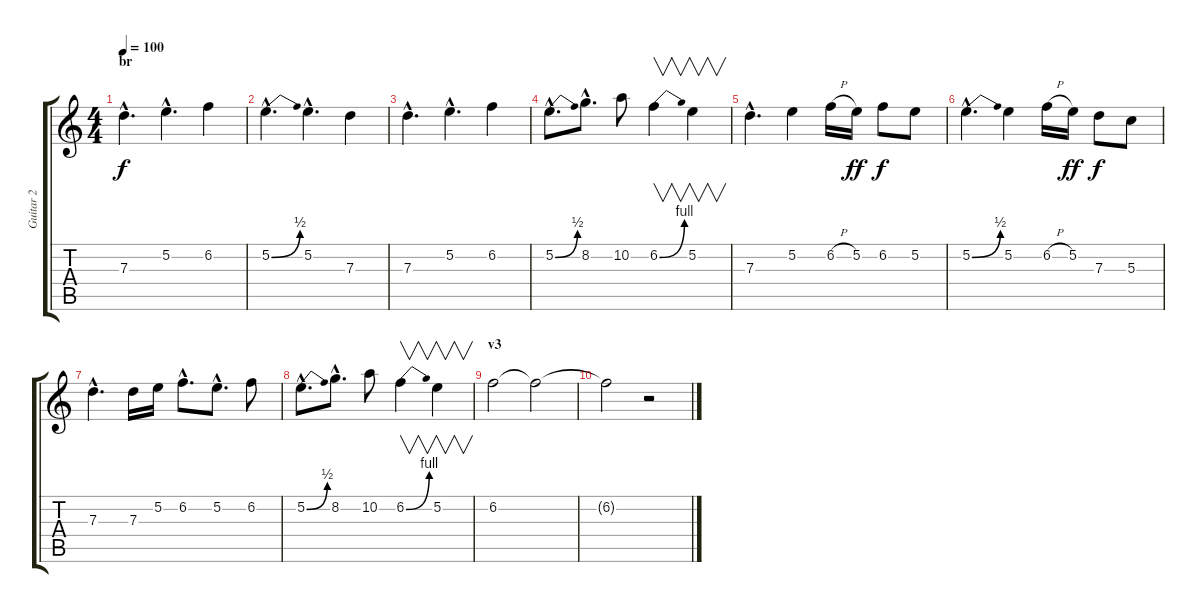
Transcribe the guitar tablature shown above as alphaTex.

\track ("Guitar 2" "Guitar 2") {instrument distortionguitar}
\staff {score tabs}
\tuning (E4 B3 G3 D3 A2 E2) {hide}
\ts (4 4)
\section ("" "br")
\tempo 100
\clef g2
\ks c
7.3{hac}.4{d dy f} 5.2{hac}.4{d} 6.2.4 |
5.2{be (bend 0 0 60 2) hac}.4{d} 5.2{hac}.4{d} 7.3.4 |
7.3{hac}.4{d} 5.2{hac}.4{d} 6.2.4 |
5.2{be (bend 0 0 60 2) hac}.8{d} 8.2{hac}.8{d} 10.2.8 6.2{be (bend 0 0 60 4)}.4{v} 5.2.4{v} |
7.3{hac}.4{d} 5.2.4 6.2{h}.16 5.2.16{dy ff} 6.2.8{dy f} 5.2.8 |
5.2{be (bend 0 0 60 2) hac}.4{d} 5.2.4 6.2{h}.16 5.2.16{dy ff} 7.3.8{dy f} 5.3.8 |
7.3{hac}.4{d} 7.3.16 5.2.16 6.2{hac}.8{d} 5.2{hac}.8{d} 6.2.8 |
5.2{be (bend 0 0 60 2) hac}.8{d} 8.2{hac}.8{d} 10.2.8 6.2{be (bend 0 0 60 4)}.4{v} 5.2.4{v} |
\section ("" "v3")
6.2.2 6.2{t}.2{volume 0} |
6.2{t}.2 r.2{volume 14}
